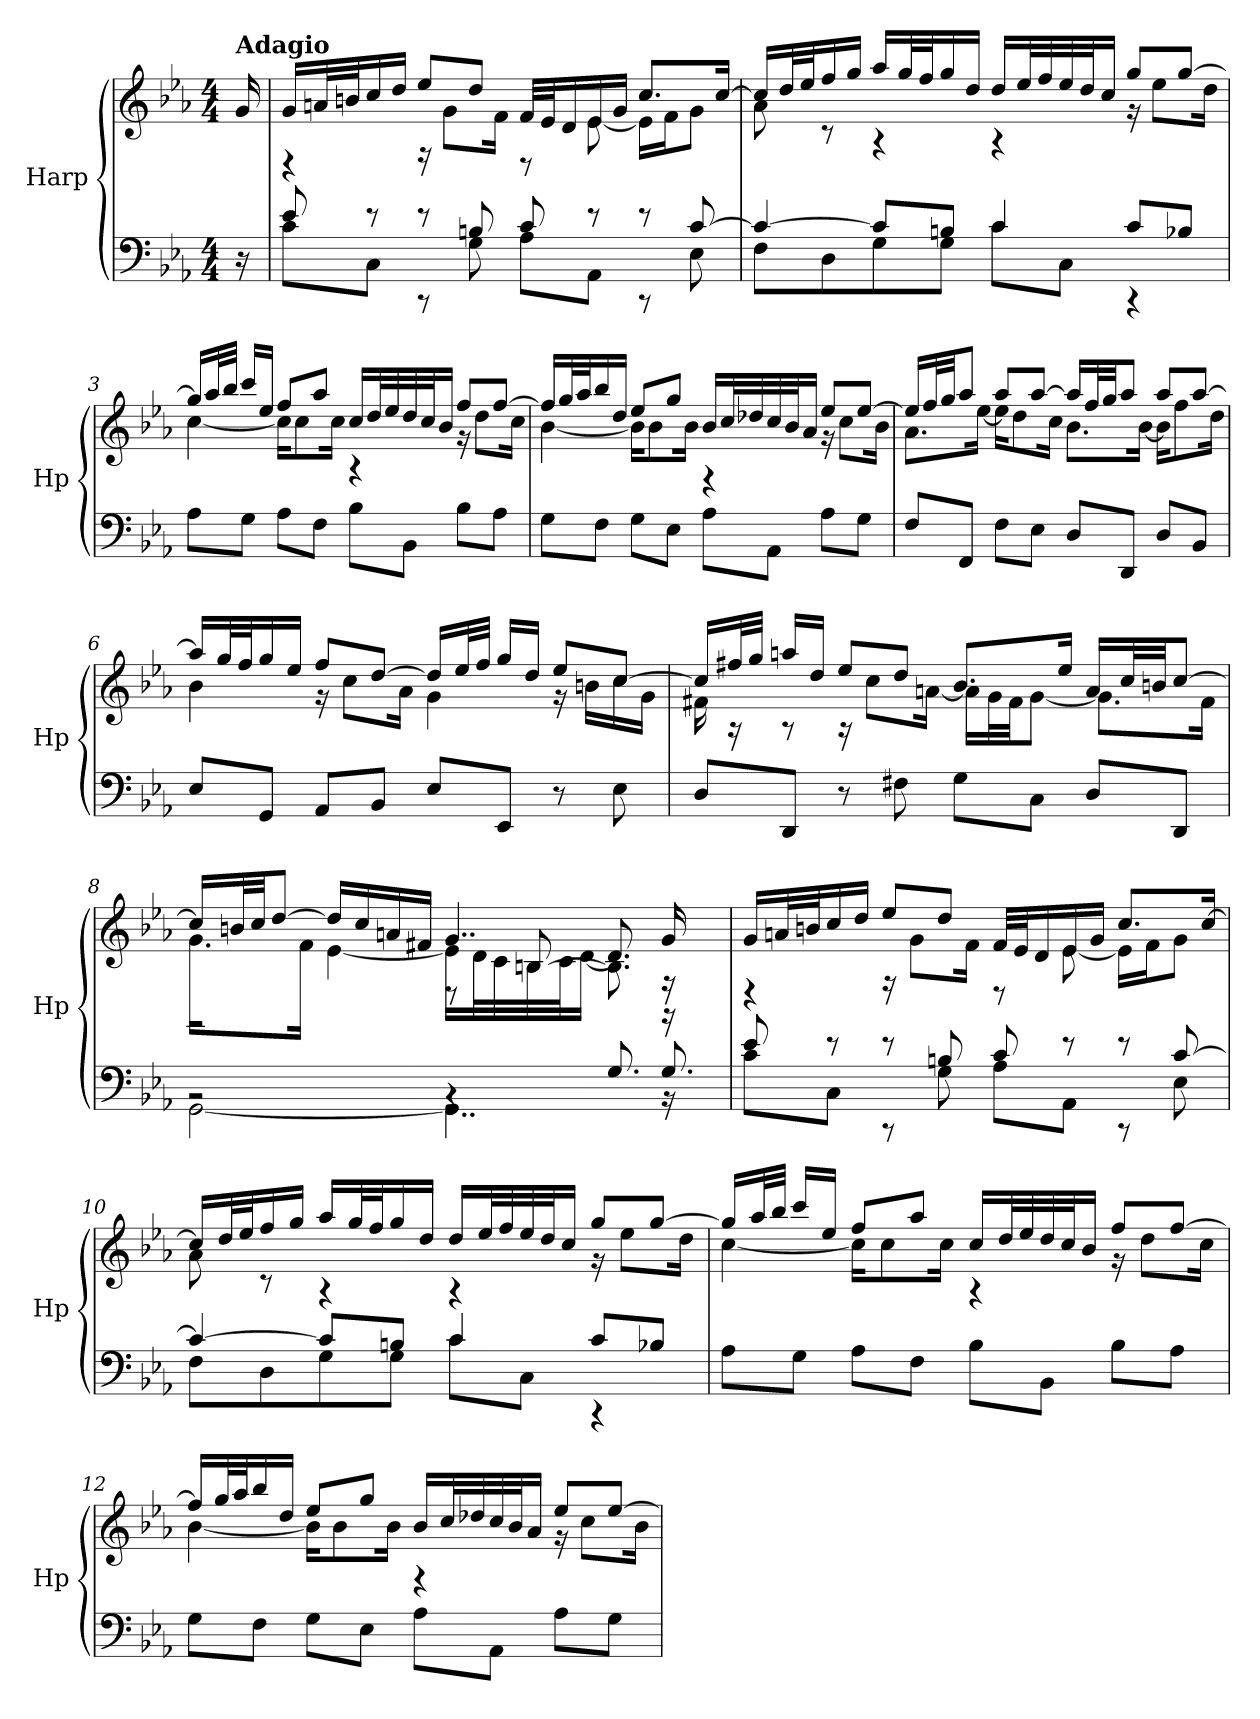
**kern	**kern
*part1	*part1
*staff2	*staff1
*I"Harp	*
*I'Hp	*
*clefF4	*clefG2
*k[b-e-a-]	*k[b-e-a-]
*M4/4	*M4/4
=	=
!	!LO:TX:a:B:t=Adagio
16r	16g/
=1	=1
*^	*^
8e-/	8c\L	16g/LL	4rD
.	.	32an/L	.
.	.	32bn/J	.
8r	8C\J	16cc/	.
.	.	16dd/JJ	.
8r	8rCC	8ee-/L	16rF
.	.	.	8g\L
8Bn/	8G\	8dd/J	.
.	.	.	16f\Jk
8c/	8A-\L	32f/LLL	8rD
.	.	32e-/J	.
.	.	16d/	.
8r	8AA-\J	16e-/	[8e-\
.	.	16g/JJ	.
8r	8rCC	8.cc/L	16e-\LL]
.	.	.	16f\J
[8c/	8E-\	.	8g\J
.	.	[16cc/Jk	.
=2	=2	=2	=2
4c/_	8F\L	16cc/LL]	8a-\
.	.	32dd/L	.
.	.	32ee-/J	.
.	8D\	16ff/	8rc
.	.	16gg/JJ	.
8c/L]	8G\	16aa-/LL	4rA
.	.	32gg/L	.
.	.	32ff/J	.
8Bn/J	8G\J	16gg/	.
.	.	16dd/JJ	.
4c/	8c\L	16dd/LL	4rA
.	.	32ee-/L	.
.	.	32ff/	.
.	8C\J	32ee-/	.
.	.	32dd/J	.
.	.	16cc/JJ	.
8c/L	4rCC	8gg/L	16r
.	.	.	8ee-\L
8B-X/J	.	[8gg/J	.
.	.	.	16dd\Jk
*v	*v	*	*
!!LO:LB:g=z	!!
=3	=3	=3
8A-\L	16gg/LL]	[4cc\
.	32aa-/L	.
.	32bb-/JJJ	.
8G\J	16ccc/LL	.
.	16ee-/JJ	.
8A-\L	8ff/L	16cc\KL]
.	.	8cc\
8F\J	8aa-/J	.
.	.	16cc\Jk
8B-\L	16cc/LL	4rA
.	32dd/L	.
.	32ee-/	.
8BB-\J	32dd/	.
.	32cc/J	.
.	16b-/JJ	.
8B-\L	8ff/L	16r
.	.	8dd\L
8A-\J	[8ff/J	.
.	.	16cc\Jk
=4	=4	=4
8G\L	16ff/LL]	[4b-\
.	32gg/L	.
.	32aa-/J	.
8F\J	16bb-/	.
.	16dd/JJ	.
8G\L	8ee-/L	16b-\KL]
.	.	8b-\
8E-\J	8gg/J	.
.	.	16b-\Jk
8A-\L	16b-/LL	4rF
.	32cc/L	.
.	32dd-X/	.
8AA-\J	32cc/	.
.	32b-/J	.
.	16a-/JJ	.
8A-\L	8ee-/L	16r
.	.	8cc\L
8G\J	[8ee-/J	.
.	.	16b-\Jk
!!LO:LB:g=z	!!
=5	=5	=5
8F/L	16ee-/LL]	8.a-\L
.	32ff/L	.
.	32gg/JJ	.
8FF/J	8aa-/J	.
.	.	[16ee-\Jk
8F\L	8aa-/L	16ee-\KL]
.	.	8dd\
8E-\J	[8aa-/J	.
.	.	16cc\Jk
8D/L	16aa-/LL]	8.b-\L
.	32ff/L	.
.	32gg/JJ	.
8DD/J	8aa-/J	.
.	.	[16b-\Jk
8D/L	8aa-/L	16b-\KL]
.	.	8ff\
8BB-/J	[8aa-/J	.
.	.	16dd\Jk
=6	=6	=6
8E-/L	16aa-/LL]	4b-\
.	32gg/L	.
.	32ff/J	.
8GG/J	16gg/	.
.	16ee-/JJ	.
8AA-/L	8ff/L	16r
.	.	8cc\L
8BB-/J	[8dd/J	.
.	.	16a-\Jk
8E-/L	16dd/LL]	4g\
.	32ee-/L	.
.	32ff/JJJ	.
8EE-/J	16gg/LL	.
.	16dd/JJ	.
8r	8ee-/L	16r
.	.	16bn\LL
8E-\	[8cc/J	16cc\
.	.	16g\JJ
!!LO:LB:g=z	!!
=7	=7	=7
8D/L	16cc/LL]	16f#X\
.	32ff#X/L	16rA
.	32gg/JJJ	.
8DD/J	16aan/LL	8rA
.	16dd/JJ	.
8r	8ee-/L	16rA
.	.	8cc\L
8F#X\	8dd/J	.
.	.	[16an\Jk
8G\L	8.b-/L	16a\LL]
.	.	32g\L
.	.	32f#\JJ
8C\J	.	[8g\J
.	16ee-/Jk	.
8D/L	16a/LL	8.g\L]
.	32cc/L	.
.	32bn/JJ	.
8DD/J	[8cc/J	.
.	.	16f#\Jk
!!LO:LB:g=z
=8	=8	=8
*^	*	*^
2rBB	[2GG\	16cc/LL]	8.g\L	2rEE
.	.	32bn/L	.	.
.	.	32cc/JJ	.	.
.	.	[8dd/J	.	.
.	.	.	16f\Jk	.
.	.	16dd/LL]	[4e-\	.
.	.	16cc/	.	.
.	.	16an/	.	.
.	.	16f#X/JJ	.	.
4rBB	4..GG\]	4..g/	16e-\LL]	8rD
.	.	.	32d\L	.
.	.	.	32c\	.
.	.	.	32Bn\	[8B/
.	.	.	32c\J	.
.	.	.	[16d\JJ	.
8.G/	.	.	8.d/]	8.B\]
16rBB	8.G/	16g/	16rF	16rGG
8ryy	.	8ryy	8ryy	8ryy
*	*	*	*v	*v
=9	=9	=9	=9
8e-/	8c\L	16g/LL	4rD
.	.	32an/L	.
.	.	32bn/J	.
8r	8C\J	16cc/	.
.	.	16dd/JJ	.
8r	8rCC	8ee-/L	16rF
.	.	.	8g\L
8Bn/	8G\	8dd/J	.
.	.	.	16f\Jk
8c/	8A-\L	32f/LLL	8rD
.	.	32e-/J	.
.	.	16d/	.
8r	8AA-\J	16e-/	[8e-\
.	.	16g/JJ	.
8r	8rCC	8.cc/L	16e-\LL]
.	.	.	16f\J
[8c/	8E-\	.	8g\J
.	.	[16cc/Jk	.
!!LO:PB:g=z	!!
=10	=10	=10	=10
4c/_	8F\L	16cc/LL]	8a-\
.	.	32dd/L	.
.	.	32ee-/J	.
.	8D\	16ff/	8rc
.	.	16gg/JJ	.
8c/L]	8G\	16aa-/LL	4rA
.	.	32gg/L	.
.	.	32ff/J	.
8Bn/J	8G\J	16gg/	.
.	.	16dd/JJ	.
4c/	8c\L	16dd/LL	4rA
.	.	32ee-/L	.
.	.	32ff/	.
.	8C\J	32ee-/	.
.	.	32dd/J	.
.	.	16cc/JJ	.
8c/L	4rCC	8gg/L	16r
.	.	.	8ee-\L
8B-X/J	.	[8gg/J	.
.	.	.	16dd\Jk
*v	*v	*	*
=11	=11	=11
8A-\L	16gg/LL]	[4cc\
.	32aa-/L	.
.	32bb-/JJJ	.
8G\J	16ccc/LL	.
.	16ee-/JJ	.
8A-\L	8ff/L	16cc\KL]
.	.	8cc\
8F\J	8aa-/J	.
.	.	16cc\Jk
8B-\L	16cc/LL	4rA
.	32dd/L	.
.	32ee-/	.
8BB-\J	32dd/	.
.	32cc/J	.
.	16b-/JJ	.
8B-\L	8ff/L	16r
.	.	8dd\L
8A-\J	[8ff/J	.
.	.	16cc\Jk
!!LO:LB:g=z	!!
=12	=12	=12
8G\L	16ff/LL]	[4b-\
.	32gg/L	.
.	32aa-/J	.
8F\J	16bb-/	.
.	16dd/JJ	.
8G\L	8ee-/L	16b-\KL]
.	.	8b-\
8E-\J	8gg/J	.
.	.	16b-\Jk
8A-\L	16b-/LL	4rF
.	32cc/L	.
.	32dd-X/	.
8AA-\J	32cc/	.
.	32b-/J	.
.	16a-/JJ	.
8A-\L	8ee-/L	16r
.	.	8cc\L
8G\J	[8ee-/J	.
.	.	16b-\Jk
*	*v	*v
=	=
*-	*-
